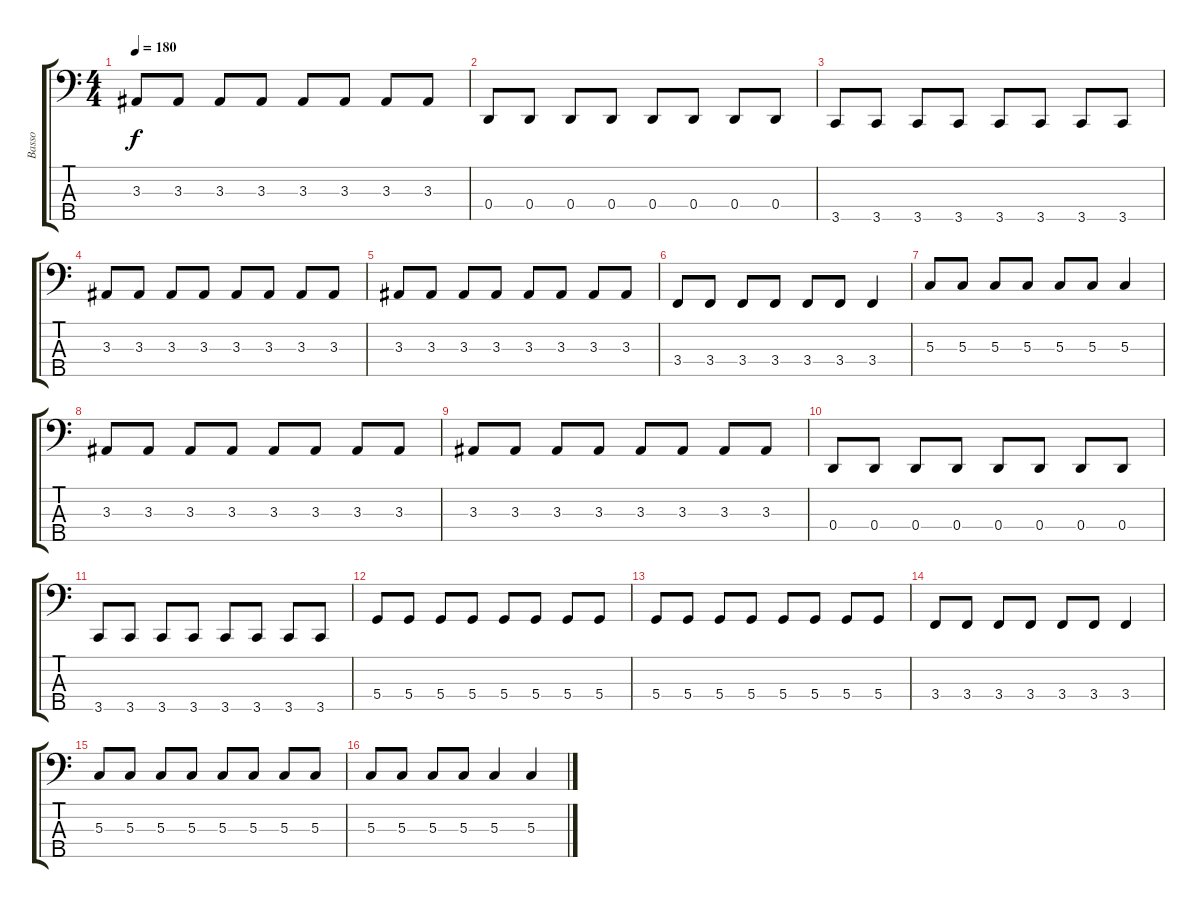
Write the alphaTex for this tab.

\track ("Basso" "Basso") {instrument electricbassfinger}
\staff {score tabs}
\tuning (F2 C2 G1 D1 A0) {hide}
\ts (4 4)
\tempo 180
\clef f4
\ks c
3.3.8{dy f} 3.3.8 3.3.8 3.3.8 3.3.8 3.3.8 3.3.8 3.3.8 |
0.4.8 0.4.8 0.4.8 0.4.8 0.4.8 0.4.8 0.4.8 0.4.8 |
3.5.8 3.5.8 3.5.8 3.5.8 3.5.8 3.5.8 3.5.8 3.5.8 |
3.3.8 3.3.8 3.3.8 3.3.8 3.3.8 3.3.8 3.3.8 3.3.8 |
3.3.8 3.3.8 3.3.8 3.3.8 3.3.8 3.3.8 3.3.8 3.3.8 |
3.4.8 3.4.8 3.4.8 3.4.8 3.4.8 3.4.8 3.4.4 |
5.3.8 5.3.8 5.3.8 5.3.8 5.3.8 5.3.8 5.3.4 |
3.3.8 3.3.8 3.3.8 3.3.8 3.3.8 3.3.8 3.3.8 3.3.8 |
3.3.8 3.3.8 3.3.8 3.3.8 3.3.8 3.3.8 3.3.8 3.3.8 |
0.4.8 0.4.8 0.4.8 0.4.8 0.4.8 0.4.8 0.4.8 0.4.8 |
3.5.8 3.5.8 3.5.8 3.5.8 3.5.8 3.5.8 3.5.8 3.5.8 |
5.4.8 5.4.8 5.4.8 5.4.8 5.4.8 5.4.8 5.4.8 5.4.8 |
5.4.8 5.4.8 5.4.8 5.4.8 5.4.8 5.4.8 5.4.8 5.4.8 |
3.4.8 3.4.8 3.4.8 3.4.8 3.4.8 3.4.8 3.4.4 |
5.3.8 5.3.8 5.3.8 5.3.8 5.3.8 5.3.8 5.3.8 5.3.8 |
5.3.8 5.3.8 5.3.8 5.3.8 5.3.4 5.3.4
